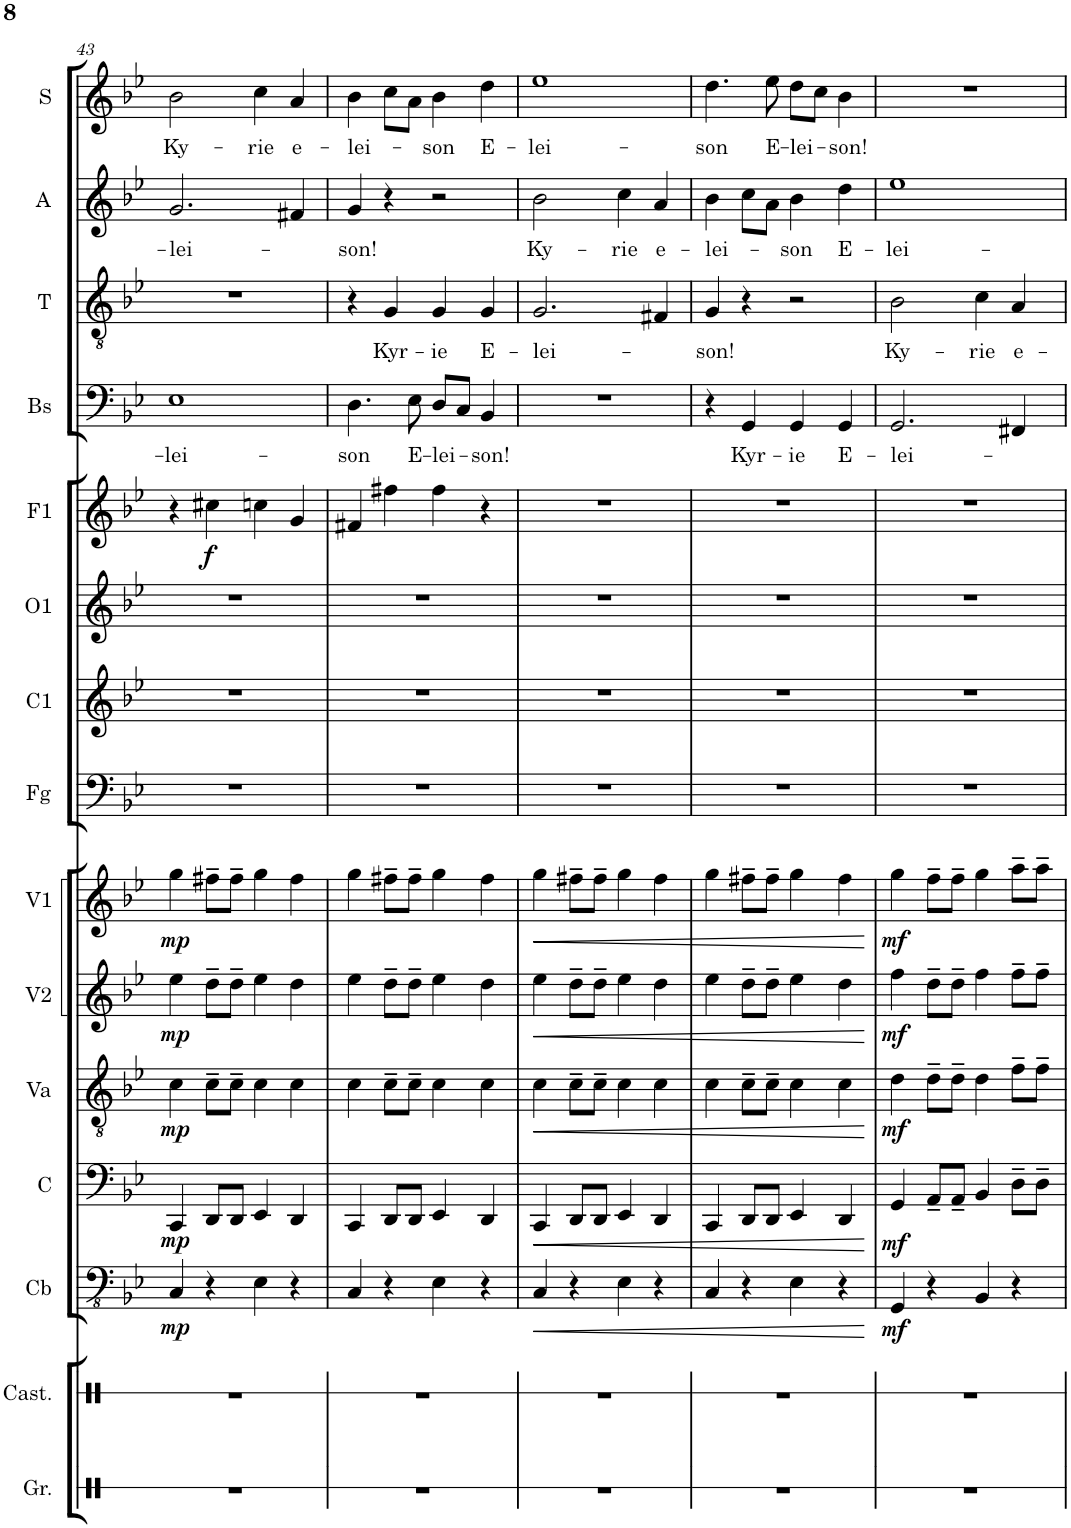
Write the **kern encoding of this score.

**kern	**kern	**kern	**dynam	**kern	**dynam	**kern	**dynam	**kern	**dynam	**kern	**dynam	**kern	**kern	**kern	**kern	**dynam	**kern	**text	**kern	**text	**kern	**text	**kern	**text
*part15	*part14	*part13	*part13	*part12	*part12	*part11	*part11	*part10	*part10	*part9	*part9	*part8	*part7	*part6	*part5	*part5	*part4	*part4	*part3	*part3	*part2	*part2	*part1	*part1
*staff15	*staff14	*staff13	*staff13	*staff12	*staff12	*staff11	*staff11	*staff10	*staff10	*staff9	*staff9	*staff8	*staff7	*staff6	*staff5	*staff5	*staff4	*staff4	*staff3	*staff3	*staff2	*staff2	*staff1	*staff1
*I"Grancassa	*I"Castagnette	*I"Cb	*	*I"C	*	*I"Va	*	*I"V2	*	*I"V1	*	*I"Fg	*I"C1	*I"O1	*I"F1	*	*I"Bs	*	*I"T	*	*I"A	*	*I"S	*
*I'Gr.	*I'Cast.	*I'Cb	*	*I'C	*	*I'Va	*	*I'V2	*	*I'V1	*	*I'Fg	*I'C1	*I'O1	*I'F1	*	*I'Bs	*	*I'T	*	*I'A	*	*I'S	*
!!LO:PB:g=z
*clefX	*clefX	*clefFv4	*	*clefF4	*	*clefGv2	*	*clefG2	*	*clefG2	*	*clefF4	*clefG2	*clefG2	*clefG2	*	*clefF4	*	*clefGv2	*	*clefG2	*	*clefG2	*
*	*	*	*	*	*	*	*	*	*	*	*	*	*Trd1c2	*	*	*	*	*	*	*	*	*	*	*
*k[]	*k[]	*k[b-e-]	*	*k[b-e-]	*	*k[b-e-]	*	*k[b-e-]	*	*k[b-e-]	*	*k[b-e-]	*k[b-e-]	*k[b-e-]	*k[b-e-]	*	*k[b-e-]	*	*k[b-e-]	*	*k[b-e-]	*	*k[b-e-]	*
*M4/4	*M4/4	*M4/4	*	*M4/4	*	*M4/4	*	*M4/4	*	*M4/4	*	*M4/4	*M4/4	*M4/4	*M4/4	*	*M4/4	*	*M4/4	*	*M4/4	*	*M4/4	*
=43	=43	=43	=43	=43	=43	=43	=43	=43	=43	=43	=43	=43	=43	=43	=43	=43	=43	=43	=43	=43	=43	=43	=43	=43
!	!	!	!LO:DY:b	!	!LO:DY:b	!	!LO:DY:b	!	!LO:DY:b	!	!LO:DY:b	!	!	!	!	!	!	!LO:LY:b	!	!	!	!LO:LY:b	!	!LO:LY:b
1r	1r	4CC/	mp	4CC/	mp	4c\	mp	4ee-\	mp	4gg\	mp	1r	1r	1r	4r	.	1E-	-lei-	1r	.	2.g/	-lei-	2b-\	Ky-
!	!	!	!	!	!	!	!	!	!	!	!	!	!	!	!	!LO:DY:b	!	!	!	!	!	!	!	!
.	.	4r	.	8DD/L	.	8c~\L	.	8dd~\L	.	8ff#X~\L	.	.	.	.	4cc#X\	f	.	.	.	.	.	.	.	.
.	.	.	.	8DD/J	.	8c~\J	.	8dd~\J	.	8ff#~\J	.	.	.	.	.	.	.	.	.	.	.	.	.	.
!	!	!	!	!	!	!	!	!	!	!	!	!	!	!	!	!	!	!	!	!	!	!	!	!LO:LY:b
.	.	4EE-\	.	4EE-/	.	4c\	.	4ee-\	.	4gg\	.	.	.	.	4ccn\	.	.	.	.	.	.	.	4cc\	-rie
!	!	!	!	!	!	!	!	!	!	!	!	!	!	!	!	!	!	!	!	!	!	!	!	!LO:LY:b
.	.	4r	.	4DD/	.	4c\	.	4dd\	.	4ff#\	.	.	.	.	4g/	.	.	.	.	.	4f#X/	.	4a/	e-
=44	=44	=44	=44	=44	=44	=44	=44	=44	=44	=44	=44	=44	=44	=44	=44	=44	=44	=44	=44	=44	=44	=44	=44	=44
!	!	!	!	!	!	!	!	!	!	!	!	!	!	!	!	!	!	!LO:LY:b	!	!	!	!LO:LY:b	!	!LO:LY:b
1r	1r	4CC/	.	4CC/	.	4c\	.	4ee-\	.	4gg\	.	1r	1r	1r	4f#X/	.	4.D\	-son	4r	.	4g/	-son!	4b-\	-lei-
!	!	!	!	!	!	!	!	!	!	!	!	!	!	!	!	!	!	!	!	!LO:LY:b	!	!	!	!
.	.	4r	.	8DD/L	.	8c~\L	.	8dd~\L	.	8ff#X~\L	.	.	.	.	4ff#X\	.	.	.	4G/	Kyr-	4r	.	8cc\L	.
!	!	!	!	!	!	!	!	!	!	!	!	!	!	!	!	!	!	!LO:LY:b	!	!	!	!	!	!
.	.	.	.	8DD/J	.	8c~\J	.	8dd~\J	.	8ff#~\J	.	.	.	.	.	.	8E-\	E-	.	.	.	.	8a\J	.
!	!	!	!	!	!	!	!	!	!	!	!	!	!	!	!	!	!	!LO:LY:b	!	!LO:LY:b	!	!	!	!LO:LY:b
.	.	4EE-\	.	4EE-/	.	4c\	.	4ee-\	.	4gg\	.	.	.	.	4ff#\	.	8D/L	-lei-	4G/	-ie	2r	.	4b-\	son
.	.	.	.	.	.	.	.	.	.	.	.	.	.	.	.	.	8C/J	.	.	.	.	.	.	.
!	!	!	!	!	!	!	!	!	!	!	!	!	!	!	!	!	!	!LO:LY:b	!	!LO:LY:b	!	!	!	!LO:LY:b
.	.	4r	.	4DD/	.	4c\	.	4dd\	.	4ff#\	.	.	.	.	4r	.	4BB-/	-son!	4G/	E-	.	.	4dd\	-E-
=45	=45	=45	=45	=45	=45	=45	=45	=45	=45	=45	=45	=45	=45	=45	=45	=45	=45	=45	=45	=45	=45	=45	=45	=45
!	!	!	!LO:HP:b	!	!LO:HP:b	!	!LO:HP:b	!	!LO:HP:b	!	!LO:HP:b	!	!	!	!	!	!	!	!	!LO:LY:b	!	!LO:LY:b	!	!LO:LY:b
1r	1r	4CC/	<	4CC/	<	4c\	<	4ee-\	<	4gg\	<	1r	1r	1r	1r	.	1r	.	2.G/	-lei-	2b-\	Ky-	1ee-	-lei-
.	.	4r	.	8DD/L	.	8c~\L	.	8dd~\L	.	8ff#X~\L	.	.	.	.	.	.	.	.	.	.	.	.	.	.
.	.	.	.	8DD/J	.	8c~\J	.	8dd~\J	.	8ff#~\J	.	.	.	.	.	.	.	.	.	.	.	.	.	.
!	!	!	!	!	!	!	!	!	!	!	!	!	!	!	!	!	!	!	!	!	!	!LO:LY:b	!	!
.	.	4EE-\	.	4EE-/	.	4c\	.	4ee-\	.	4gg\	.	.	.	.	.	.	.	.	.	.	4cc\	-rie	.	.
!	!	!	!	!	!	!	!	!	!	!	!	!	!	!	!	!	!	!	!	!	!	!LO:LY:b	!	!
.	.	4r	.	4DD/	.	4c\	.	4dd\	.	4ff#\	.	.	.	.	.	.	.	.	4F#X/	.	4a/	e-	.	.
=46	=46	=46	=46	=46	=46	=46	=46	=46	=46	=46	=46	=46	=46	=46	=46	=46	=46	=46	=46	=46	=46	=46	=46	=46
!	!	!	!	!	!	!	!	!	!	!	!	!	!	!	!	!	!	!	!	!LO:LY:b	!	!LO:LY:b	!	!LO:LY:b
1r	1r	4CC/	.	4CC/	.	4c\	.	4ee-\	.	4gg\	.	1r	1r	1r	1r	.	4r	.	4G/	-son!	4b-\	-lei-	4.dd\	-son
!	!	!	!	!	!	!	!	!	!	!	!	!	!	!	!	!	!	!LO:LY:b	!	!	!	!	!	!
.	.	4r	.	8DD/L	.	8c~\L	.	8dd~\L	.	8ff#X~\L	.	.	.	.	.	.	4GG/	Kyr-	4r	.	8cc\L	.	.	.
!	!	!	!	!	!	!	!	!	!	!	!	!	!	!	!	!	!	!	!	!	!	!	!	!LO:LY:b
.	.	.	.	8DD/J	.	8c~\J	.	8dd~\J	.	8ff#~\J	.	.	.	.	.	.	.	.	.	.	8a\J	.	8ee-\	E-
!	!	!	!	!	!	!	!	!	!	!	!	!	!	!	!	!	!	!LO:LY:b	!	!	!	!LO:LY:b	!	!LO:LY:b
.	.	4EE-\	.	4EE-/	.	4c\	.	4ee-\	.	4gg\	.	.	.	.	.	.	4GG/	-ie	2r	.	4b-\	son	8dd\L	-lei-
.	.	.	.	.	.	.	.	.	.	.	.	.	.	.	.	.	.	.	.	.	.	.	8cc\J	.
!	!	!	!	!	!	!	!	!	!	!	!	!	!	!	!	!	!	!LO:LY:b	!	!	!	!LO:LY:b	!	!LO:LY:b
.	.	4r	.	4DD/	.	4c\	.	4dd\	.	4ff#\	.	.	.	.	.	.	4GG/	E-	.	.	4dd\	-E-	4b-\	-son!
.	.	.	[	.	[	.	[	.	[	.	[	.	.	.	.	.	.	.	.	.	.	.	.	.
=47	=47	=47	=47	=47	=47	=47	=47	=47	=47	=47	=47	=47	=47	=47	=47	=47	=47	=47	=47	=47	=47	=47	=47	=47
!	!	!	!LO:DY:b	!	!LO:DY:b	!	!LO:DY:b	!	!LO:DY:b	!	!LO:DY:b	!	!	!	!	!	!	!LO:LY:b	!	!LO:LY:b	!	!LO:LY:b	!	!
1r	1r	4GGG/	mf	4GG/	mf	4d\	mf	4ff\	mf	4gg\	mf	1r	1r	1r	1r	.	2.GG/	-lei-	2B-\	Ky-	1ee-	-lei-	1r	.
.	.	4r	.	8AA~/L	.	8d~\L	.	8dd~\L	.	8ff~\L	.	.	.	.	.	.	.	.	.	.	.	.	.	.
.	.	.	.	8AA~/J	.	8d~\J	.	8dd~\J	.	8ff~\J	.	.	.	.	.	.	.	.	.	.	.	.	.	.
!	!	!	!	!	!	!	!	!	!	!	!	!	!	!	!	!	!	!	!	!LO:LY:b	!	!	!	!
.	.	4BBB-/	.	4BB-/	.	4d\	.	4ff\	.	4gg\	.	.	.	.	.	.	.	.	4c\	-rie	.	.	.	.
!	!	!	!	!	!	!	!	!	!	!	!	!	!	!	!	!	!	!	!	!LO:LY:b	!	!	!	!
.	.	4r	.	8D~\L	.	8f~\L	.	8ff~\L	.	8aa~\L	.	.	.	.	.	.	4FF#X/	.	4A/	e-	.	.	.	.
.	.	.	.	8D~\J	.	8f~\J	.	8ff~\J	.	8aa~\J	.	.	.	.	.	.	.	.	.	.	.	.	.	.
=	=	=	=	=	=	=	=	=	=	=	=	=	=	=	=	=	=	=	=	=	=	=	=	=
*-	*-	*-	*-	*-	*-	*-	*-	*-	*-	*-	*-	*-	*-	*-	*-	*-	*-	*-	*-	*-	*-	*-	*-	*-
